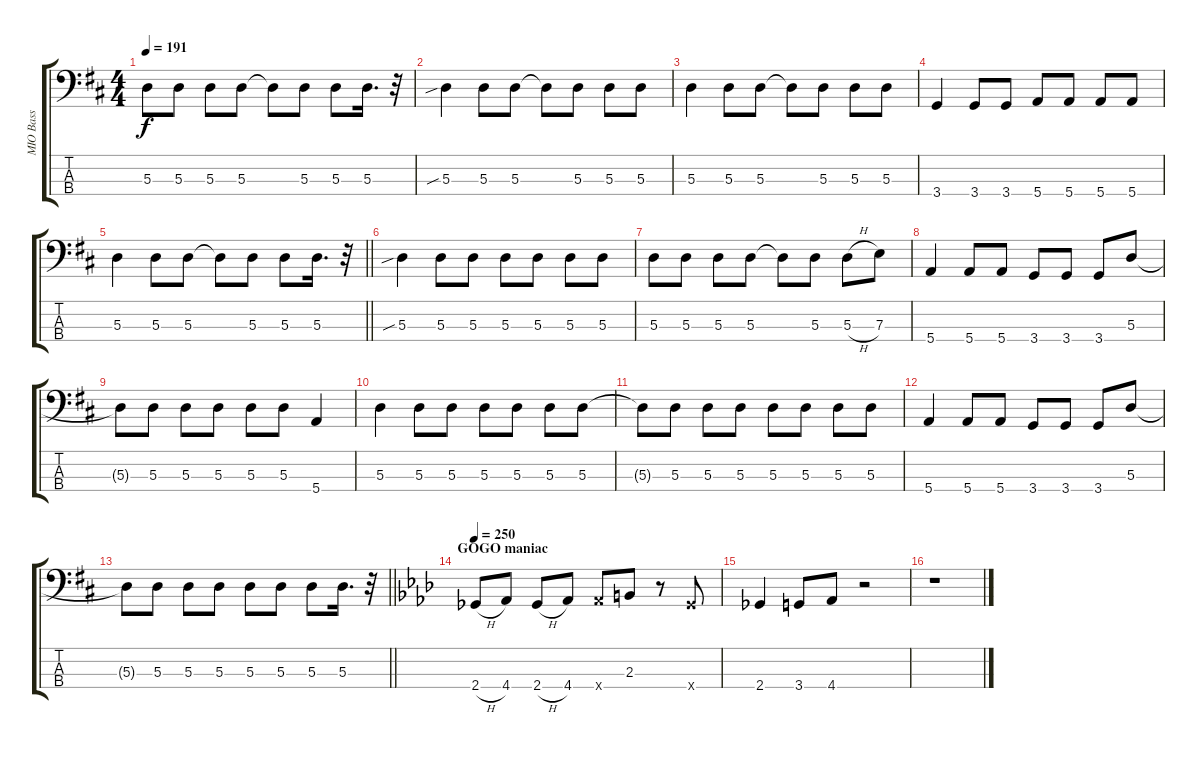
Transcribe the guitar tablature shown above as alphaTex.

\track ("MIO Bass" "MIO Bass") {instrument electricbassfinger}
\staff {score tabs}
\tuning (G2 D2 A1 E1) {hide}
\ts (4 4)
\tempo 191
\clef f4
\ks d
5.3.8{dy f} 5.3.8 5.3.8 5.3.8 5.3{t}.8 5.3.8 5.3.8 5.3.16{d} r.32 |
5.3{sib}.4 5.3.8 5.3.8 5.3{t}.8 5.3.8 5.3.8 5.3.8 |
5.3.4 5.3.8 5.3.8 5.3{t}.8 5.3.8 5.3.8 5.3.8 |
3.4.4 3.4.8 3.4.8 5.4.8 5.4.8 5.4.8 5.4.8 |
\barLineRight lightlight
5.3.4 5.3.8 5.3.8 5.3{t}.8 5.3.8 5.3.8 5.3.16{d} r.32 |
5.3{sib}.4 5.3.8 5.3.8 5.3.8 5.3.8 5.3.8 5.3.8 |
5.3.8 5.3.8 5.3.8 5.3.8 5.3{t}.8 5.3.8 5.3{h}.8 7.3.8 |
5.4.4 5.4.8 5.4.8 3.4.8 3.4.8 3.4.8 5.3.8 |
5.3{t}.8 5.3.8 5.3.8 5.3.8 5.3.8 5.3.8 5.4.4 |
5.3.4 5.3.8 5.3.8 5.3.8 5.3.8 5.3.8 5.3.8 |
5.3{t}.8 5.3.8 5.3.8 5.3.8 5.3.8 5.3.8 5.3.8 5.3.8 |
5.4.4 5.4.8 5.4.8 3.4.8 3.4.8 3.4.8 5.3.8 |
\barLineRight lightlight
5.3{t}.8 5.3.8 5.3.8 5.3.8 5.3.8 5.3.8 5.3.8 5.3.16{d} r.32 |
\section ("" "GOGO maniac")
\tempo 250
\ks ab
2.4{h}.8 4.4.8 2.4{h}.8 4.4.8 4.4{x}.8 2.3.8 r.8 2.4{x}.8 |
2.4.4 3.4.8 4.4.8 r.2 |
r.1
